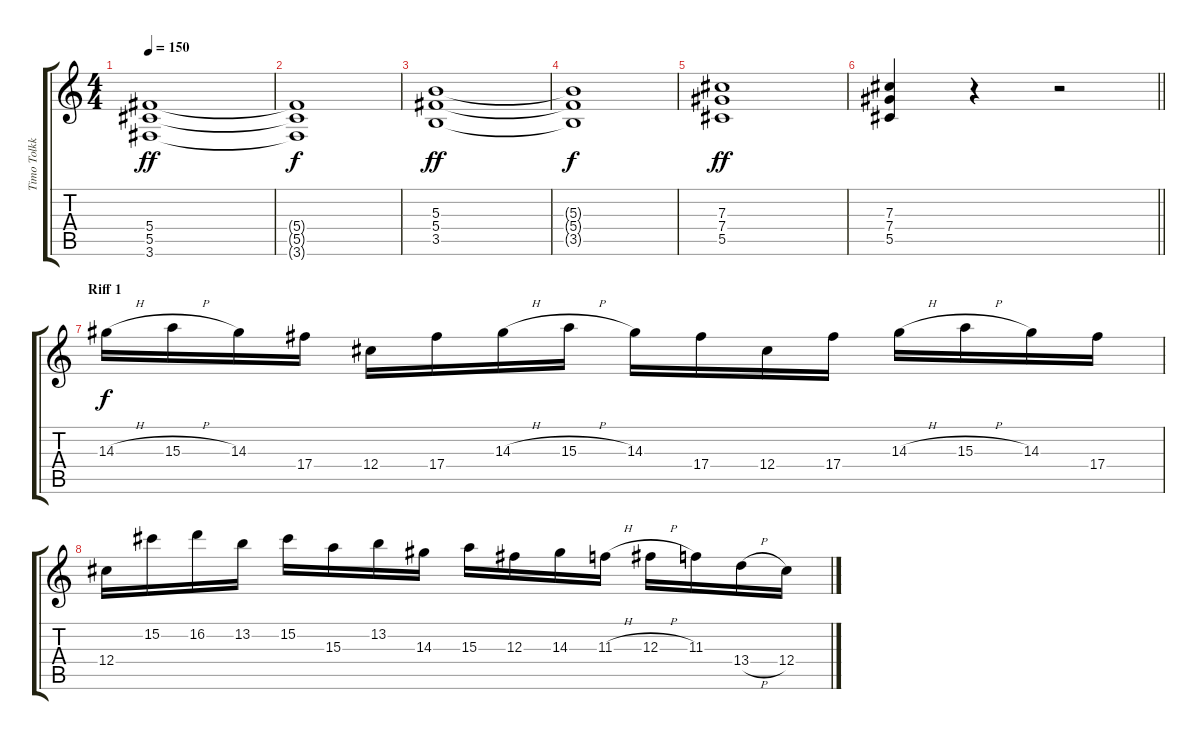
\track ("Timo Tolkki" "Timo Tolkk") {instrument distortionguitar}
\staff {score tabs}
\tuning (Eb4 Bb3 Gb3 Db3 Ab2 Eb2) {hide}
\ts (4 4)
\tempo 150
\clef g2
\ks c
(5.4 5.5 3.6).1{dy ff} |
(5.4{t} 5.5{t} 3.6{t}).1{dy f} |
(5.3 5.4 3.5).1{dy ff} |
(5.3{t} 5.4{t} 3.5{t}).1{dy f} |
(7.3 7.4 5.5).1{dy ff} |
\barLineRight lightlight
(7.3 7.4 5.5).4 r.4 r.2 |
\section ("" "Riff 1")
14.3{h}.16{dy f volume 16 instrument overdrivenguitar} 15.3{h}.16 14.3.16 17.4.16 12.4.16 17.4.16 14.3{h}.16 15.3{h}.16 14.3.16 17.4.16 12.4.16 17.4.16 14.3{h}.16 15.3{h}.16 14.3.16 17.4.16 |
12.4.16 15.2.16 16.2.16 13.2.16 15.2.16 15.3.16 13.2.16 14.3.16 15.3.16 12.3.16 14.3.16 11.3{h}.16 12.3{h}.16 11.3.16 13.4{h}.16 12.4.16
